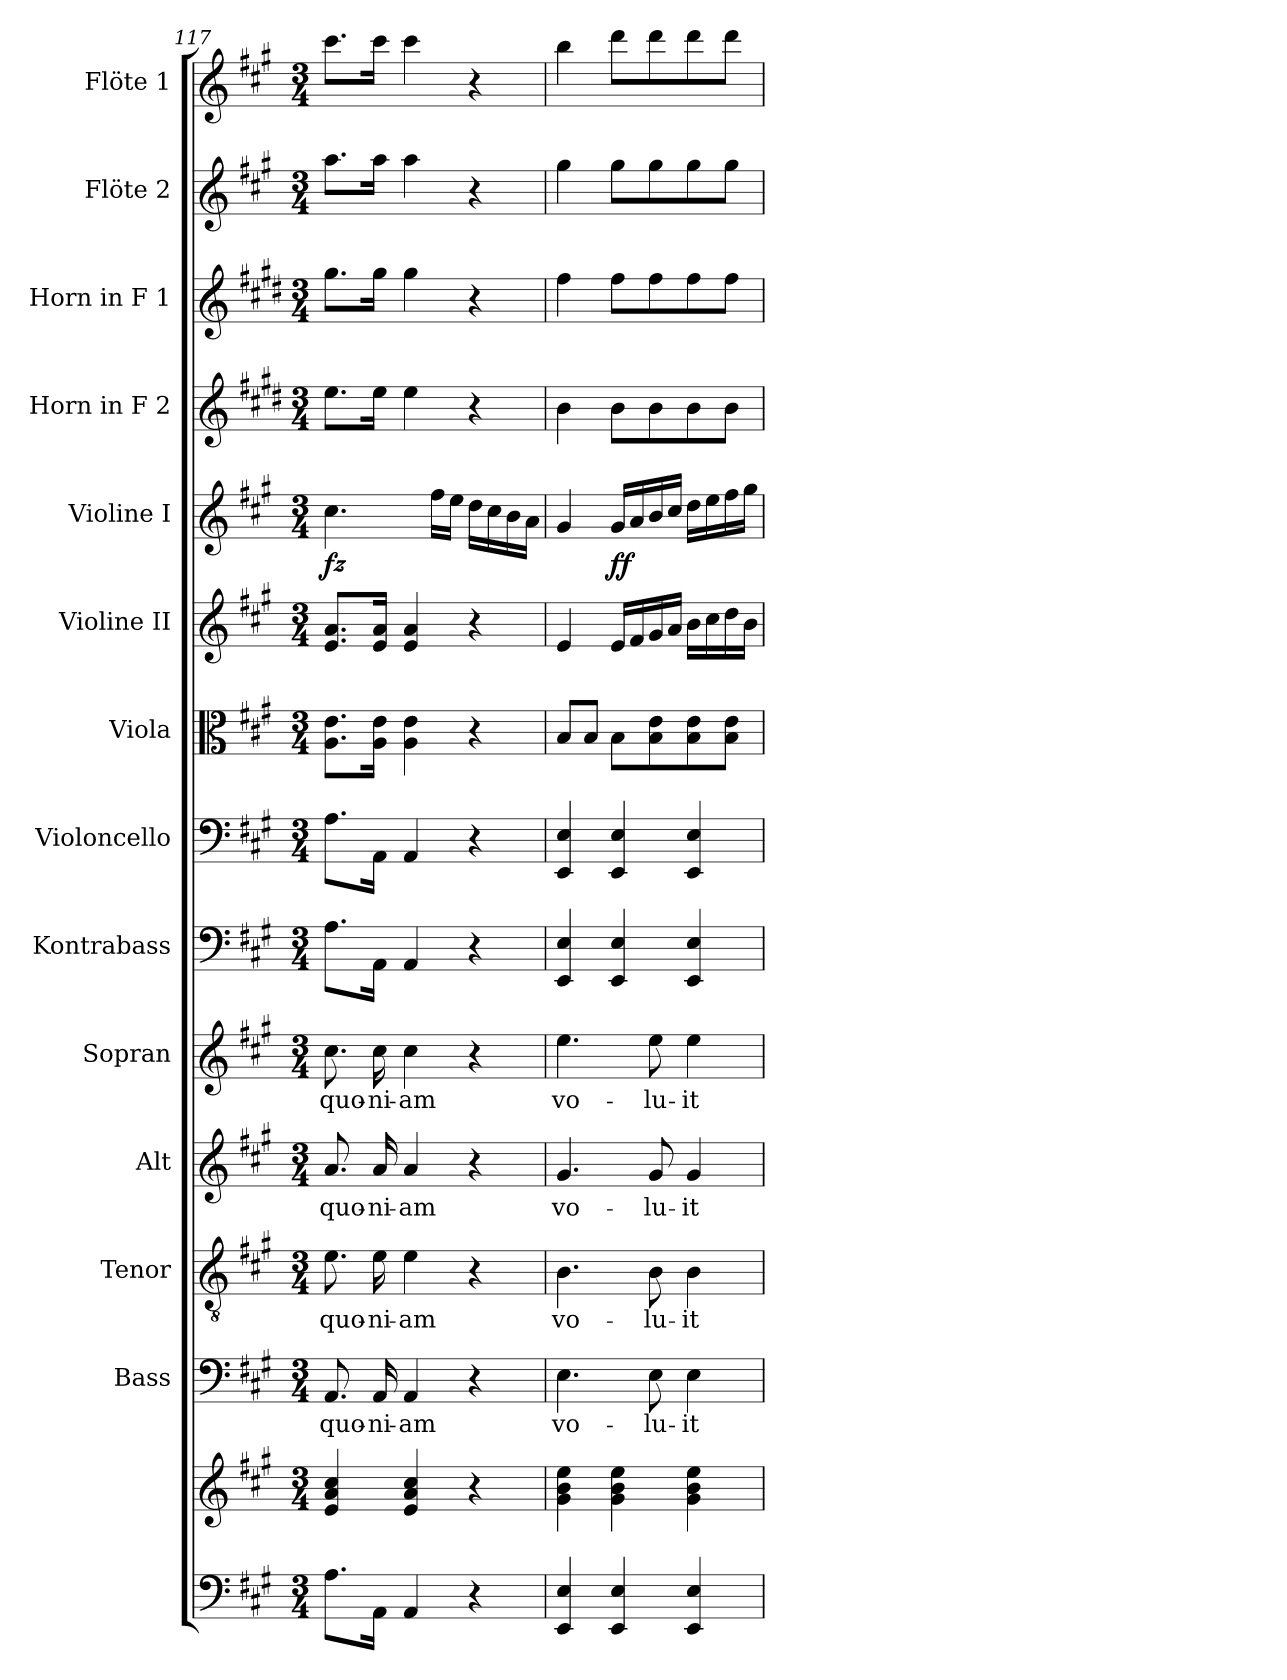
**kern	**kern	**kern	**text	**kern	**text	**kern	**text	**kern	**text	**kern	**kern	**kern	**kern	**kern	**dynam	**kern	**kern	**kern	**kern
*part14	*part14	*part13	*part13	*part12	*part12	*part11	*part11	*part10	*part10	*part9	*part8	*part7	*part6	*part5	*part5	*part4	*part3	*part2	*part1
*staff15	*staff14	*staff13	*staff13	*staff12	*staff12	*staff11	*staff11	*staff10	*staff10	*staff9	*staff8	*staff7	*staff6	*staff5	*staff5	*staff4	*staff3	*staff2	*staff1
*	*	*I"Bass	*	*I"Tenor	*	*I"Alt	*	*I"Sopran	*	*I"Kontrabass	*I"Violoncello	*I"Viola	*I"Violine II	*I"Violine I	*	*I"Horn in F 2	*I"Horn in F 1	*I"Flöte 2	*I"Flöte 1
*	*	*I'B.	*	*I'T.	*	*I'A.	*	*I'S.	*	*I'Kb.	*I'Vc.	*I'Vla.	*I'Vl. II	*I'Vl. I	*	*	*	*I'Fl. 2	*I'Fl. 1
*clefF4	*clefG2	*clefF4	*	*clefGv2	*	*clefG2	*	*clefG2	*	*clefF4	*clefF4	*clefC3	*clefG2	*clefG2	*	*clefG2	*clefG2	*clefG2	*clefG2
*	*	*	*	*	*	*	*	*	*	*ITrd7c12	*	*	*	*	*	*ITrd4c7	*ITrd4c7	*	*
*k[f#c#g#]	*k[f#c#g#]	*k[f#c#g#]	*	*k[f#c#g#]	*	*k[f#c#g#]	*	*k[f#c#g#]	*	*k[f#c#g#]	*k[f#c#g#]	*k[f#c#g#]	*k[f#c#g#]	*k[f#c#g#]	*	*k[f#c#g#]	*k[f#c#g#]	*k[f#c#g#]	*k[f#c#g#]
*A:	*A:	*A:	*	*A:	*	*A:	*	*A:	*	*A:	*A:	*A:	*A:	*A:	*	*A:	*A:	*A:	*A:
*M3/4	*M3/4	*M3/4	*	*M3/4	*	*M3/4	*	*M3/4	*	*M3/4	*M3/4	*M3/4	*M3/4	*M3/4	*	*M3/4	*M3/4	*M3/4	*M3/4
=117	=117	=117	=117	=117	=117	=117	=117	=117	=117	=117	=117	=117	=117	=117	=117	=117	=117	=117	=117
!	!	!	!LO:LY:b	!	!LO:LY:b	!	!LO:LY:b	!	!LO:LY:b	!	!	!	!	!	!LO:DY:b	!	!	!	!
8.A\L	4e/ 4a/ 4cc#/	8.AA/	quo-	8.e\	quo-	8.a/	quo-	8.cc#\	quo-	8.AA\L	8.A\L	8.A\ 8.e\L	8.e/ 8.a/L	4.cc#\	fz	8.a\L	8.cc#\L	8.aa\L	8.ccc#\L
!	!	!	!LO:LY:b	!	!LO:LY:b	!	!LO:LY:b	!	!LO:LY:b	!	!	!	!	!	!	!	!	!	!
16AA\Jk	.	16AA/	-ni-	16e\	-ni-	16a/	-ni-	16cc#\	-ni-	16AAA\Jk	16AA\Jk	16A\ 16e\Jk	16e/ 16a/Jk	.	.	16a\Jk	16cc#\Jk	16aa\Jk	16ccc#\Jk
!	!	!	!LO:LY:b	!	!LO:LY:b	!	!LO:LY:b	!	!LO:LY:b	!	!	!	!	!	!	!	!	!	!
4AA/	4e/ 4a/ 4cc#/	4AA/	-am	4e\	-am	4a/	-am	4cc#\	-am	4AAA/	4AA/	4A\ 4e\	4e/ 4a/	.	.	4a\	4cc#\	4aa\	4ccc#\
.	.	.	.	.	.	.	.	.	.	.	.	.	.	16ff#\LL	.	.	.	.	.
.	.	.	.	.	.	.	.	.	.	.	.	.	.	16ee\JJ	.	.	.	.	.
4r	4r	4r	.	4r	.	4r	.	4r	.	4r	4r	4r	4r	16dd\LL	.	4r	4r	4r	4r
.	.	.	.	.	.	.	.	.	.	.	.	.	.	16cc#\	.	.	.	.	.
.	.	.	.	.	.	.	.	.	.	.	.	.	.	16b\	.	.	.	.	.
.	.	.	.	.	.	.	.	.	.	.	.	.	.	16a\JJ	.	.	.	.	.
=118	=118	=118	=118	=118	=118	=118	=118	=118	=118	=118	=118	=118	=118	=118	=118	=118	=118	=118	=118
!	!	!	!LO:LY:b	!	!LO:LY:b	!	!LO:LY:b	!	!LO:LY:b	!	!	!	!	!	!	!	!	!	!
4EE/ 4E/	4g#\ 4b\ 4ee\	4.E\	vo-	4.B\	vo-	4.g#/	vo-	4.ee\	vo-	4EEE/ 4EE/	4EE/ 4E/	8B/L	4e/	4g#/	.	4e\	4b\	4gg#\	4bb\
.	.	.	.	.	.	.	.	.	.	.	.	8B/J	.	.	.	.	.	.	.
!	!	!	!	!	!	!	!	!	!	!	!	!	!	!	!LO:DY:b	!	!	!	!
4EE/ 4E/	4g#\ 4b\ 4ee\	.	.	.	.	.	.	.	.	4EEE/ 4EE/	4EE/ 4E/	8B\L	16e/LL	16g#/LL	ff	8e\L	8b\L	8gg#\L	8ddd\L
.	.	.	.	.	.	.	.	.	.	.	.	.	16f#/	16a/	.	.	.	.	.
!	!	!	!LO:LY:b	!	!LO:LY:b	!	!LO:LY:b	!	!LO:LY:b	!	!	!	!	!	!	!	!	!	!
.	.	8E\	-lu-	8B\	-lu-	8g#/	-lu-	8ee\	-lu-	.	.	8B\ 8e\	16g#/	16b/	.	8e\	8b\	8gg#\	8ddd\
.	.	.	.	.	.	.	.	.	.	.	.	.	16a/JJ	16cc#/JJ	.	.	.	.	.
!	!	!	!LO:LY:b	!	!LO:LY:b	!	!LO:LY:b	!	!LO:LY:b	!	!	!	!	!	!	!	!	!	!
4EE/ 4E/	4g#\ 4b\ 4ee\	4E\	-it	4B\	-it	4g#/	-it	4ee\	-it	4EEE/ 4EE/	4EE/ 4E/	8B\ 8e\	16b\LL	16dd\LL	.	8e\	8b\	8gg#\	8ddd\
.	.	.	.	.	.	.	.	.	.	.	.	.	16cc#\	16ee\	.	.	.	.	.
.	.	.	.	.	.	.	.	.	.	.	.	8B\ 8e\J	16dd\	16ff#\	.	8e\J	8b\J	8gg#\J	8ddd\J
.	.	.	.	.	.	.	.	.	.	.	.	.	16b\JJ	16gg#\JJ	.	.	.	.	.
=	=	=	=	=	=	=	=	=	=	=	=	=	=	=	=	=	=	=	=
*-	*-	*-	*-	*-	*-	*-	*-	*-	*-	*-	*-	*-	*-	*-	*-	*-	*-	*-	*-
